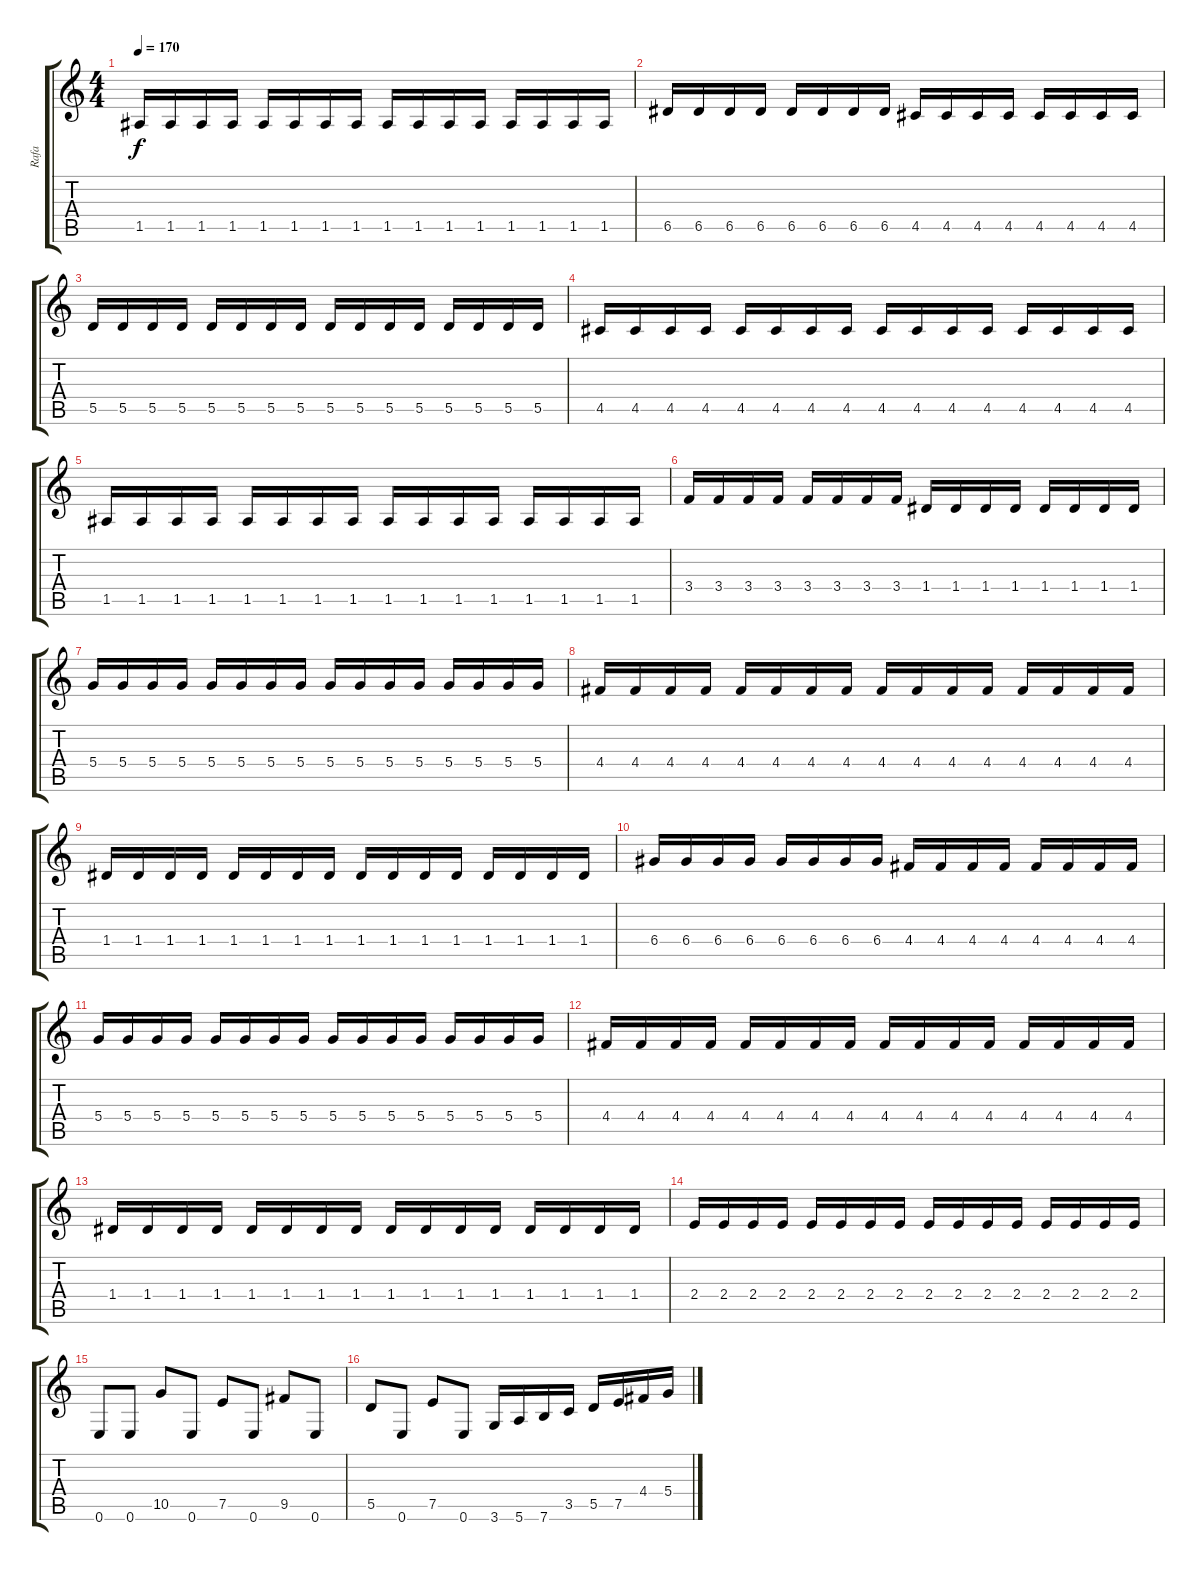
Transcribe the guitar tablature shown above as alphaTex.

\track ("Rafa" "Rafa") {instrument overdrivenguitar}
\staff {score tabs}
\tuning (E4 B3 G3 D3 A2 E2) {hide}
\ts (4 4)
\tempo 170
\clef g2
\ks c
1.5.16{dy f} 1.5.16 1.5.16 1.5.16 1.5.16 1.5.16 1.5.16 1.5.16 1.5.16 1.5.16 1.5.16 1.5.16 1.5.16 1.5.16 1.5.16 1.5.16 |
6.5.16 6.5.16 6.5.16 6.5.16 6.5.16 6.5.16 6.5.16 6.5.16 4.5.16 4.5.16 4.5.16 4.5.16 4.5.16 4.5.16 4.5.16 4.5.16 |
5.5.16 5.5.16 5.5.16 5.5.16 5.5.16 5.5.16 5.5.16 5.5.16 5.5.16 5.5.16 5.5.16 5.5.16 5.5.16 5.5.16 5.5.16 5.5.16 |
4.5.16 4.5.16 4.5.16 4.5.16 4.5.16 4.5.16 4.5.16 4.5.16 4.5.16 4.5.16 4.5.16 4.5.16 4.5.16 4.5.16 4.5.16 4.5.16 |
1.5.16 1.5.16 1.5.16 1.5.16 1.5.16 1.5.16 1.5.16 1.5.16 1.5.16 1.5.16 1.5.16 1.5.16 1.5.16 1.5.16 1.5.16 1.5.16 |
3.4.16 3.4.16 3.4.16 3.4.16 3.4.16 3.4.16 3.4.16 3.4.16 1.4.16 1.4.16 1.4.16 1.4.16 1.4.16 1.4.16 1.4.16 1.4.16 |
5.4.16 5.4.16 5.4.16 5.4.16 5.4.16 5.4.16 5.4.16 5.4.16 5.4.16 5.4.16 5.4.16 5.4.16 5.4.16 5.4.16 5.4.16 5.4.16 |
4.4.16 4.4.16 4.4.16 4.4.16 4.4.16 4.4.16 4.4.16 4.4.16 4.4.16 4.4.16 4.4.16 4.4.16 4.4.16 4.4.16 4.4.16 4.4.16 |
1.4.16 1.4.16 1.4.16 1.4.16 1.4.16 1.4.16 1.4.16 1.4.16 1.4.16 1.4.16 1.4.16 1.4.16 1.4.16 1.4.16 1.4.16 1.4.16 |
6.4.16 6.4.16 6.4.16 6.4.16 6.4.16 6.4.16 6.4.16 6.4.16 4.4.16 4.4.16 4.4.16 4.4.16 4.4.16 4.4.16 4.4.16 4.4.16 |
5.4.16 5.4.16 5.4.16 5.4.16 5.4.16 5.4.16 5.4.16 5.4.16 5.4.16 5.4.16 5.4.16 5.4.16 5.4.16 5.4.16 5.4.16 5.4.16 |
4.4.16 4.4.16 4.4.16 4.4.16 4.4.16 4.4.16 4.4.16 4.4.16 4.4.16 4.4.16 4.4.16 4.4.16 4.4.16 4.4.16 4.4.16 4.4.16 |
1.4.16 1.4.16 1.4.16 1.4.16 1.4.16 1.4.16 1.4.16 1.4.16 1.4.16 1.4.16 1.4.16 1.4.16 1.4.16 1.4.16 1.4.16 1.4.16 |
2.4.16 2.4.16 2.4.16 2.4.16 2.4.16 2.4.16 2.4.16 2.4.16 2.4.16 2.4.16 2.4.16 2.4.16 2.4.16 2.4.16 2.4.16 2.4.16 |
0.6.8 0.6.8 10.5.8 0.6.8 7.5.8 0.6.8 9.5.8 0.6.8 |
5.5.8 0.6.8 7.5.8 0.6.8 3.6.16 5.6.16 7.6.16 3.5.16 5.5.16 7.5.16 4.4.16 5.4.16
